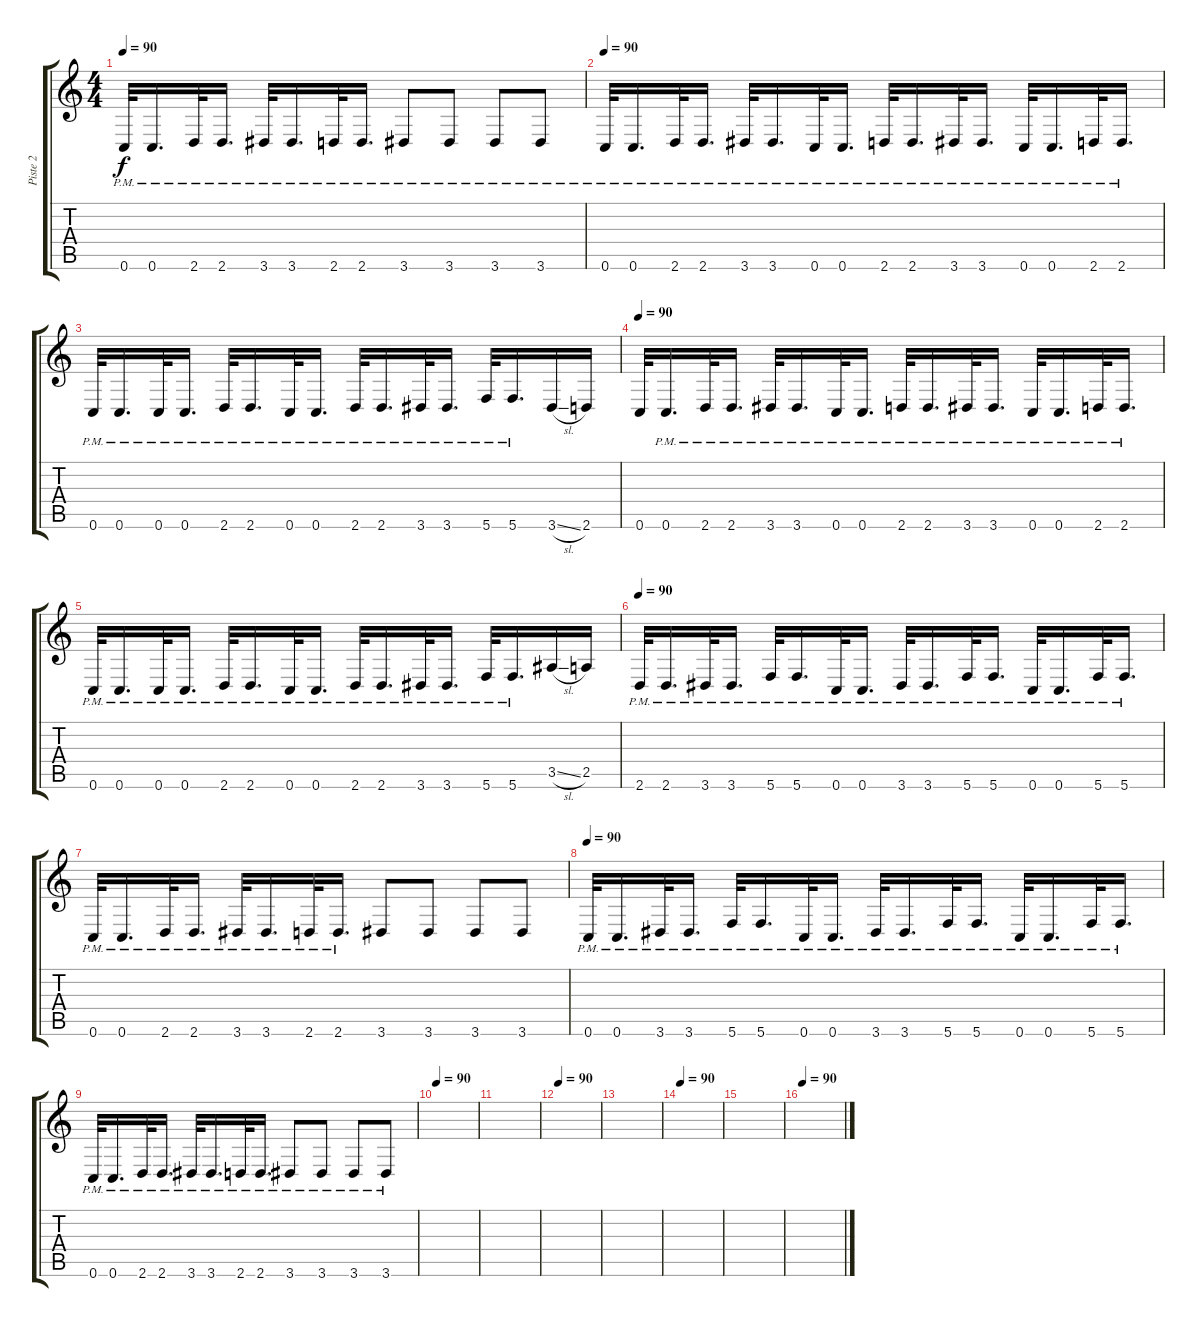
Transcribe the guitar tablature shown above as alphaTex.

\track ("Piste 2" "Piste 2") {instrument distortionguitar}
\staff {score tabs}
\tuning (D4 A3 F3 C3 G2 C2) {hide}
\ts (4 4)
\tempo 90
\clef g2
\ks c
0.6{pm}.32{dy f} 0.6{pm}.16{d} 2.6{pm}.32 2.6{pm}.16{d} 3.6{pm}.32 3.6{pm}.16{d} 2.6{pm}.32 2.6{pm}.16{d} 3.6{pm}.8 3.6{pm}.8 3.6{pm}.8 3.6{pm}.8 |
\tempo 90
0.6{pm}.32{volume 16} 0.6{pm}.16{d} 2.6{pm}.32 2.6{pm}.16{d} 3.6{pm}.32 3.6{pm}.16{d} 0.6{pm}.32 0.6{pm}.16{d} 2.6{pm}.32 2.6{pm}.16{d} 3.6{pm}.32 3.6{pm}.16{d} 0.6{pm}.32 0.6{pm}.16{d} 2.6{pm}.32 2.6{pm}.16{d} |
0.6{pm}.32 0.6{pm}.16{d} 0.6{pm}.32 0.6{pm}.16{d} 2.6{pm}.32 2.6{pm}.16{d} 0.6{pm}.32 0.6{pm}.16{d} 2.6{pm}.32 2.6{pm}.16{d} 3.6{pm}.32 3.6{pm}.16{d} 5.6{pm}.32 5.6{pm}.16{d} 3.6{sl}.16 2.6.16 |
\tempo 90
0.6.32 0.6{pm}.16{d} 2.6{pm}.32 2.6{pm}.16{d} 3.6{pm}.32 3.6{pm}.16{d} 0.6{pm}.32 0.6{pm}.16{d} 2.6{pm}.32 2.6{pm}.16{d} 3.6{pm}.32 3.6{pm}.16{d} 0.6{pm}.32 0.6{pm}.16{d} 2.6{pm}.32 2.6{pm}.16{d} |
0.6{pm}.32 0.6{pm}.16{d} 0.6{pm}.32 0.6{pm}.16{d} 2.6{pm}.32 2.6{pm}.16{d} 0.6{pm}.32 0.6{pm}.16{d} 2.6{pm}.32 2.6{pm}.16{d} 3.6{pm}.32 3.6{pm}.16{d} 5.6{pm}.32 5.6{pm}.16{d} 3.5{sl}.16 2.5.16 |
\tempo 90
2.6{pm}.32 2.6{pm}.16{d} 3.6{pm}.32 3.6{pm}.16{d} 5.6{pm}.32 5.6{pm}.16{d} 0.6{pm}.32 0.6{pm}.16{d} 3.6{pm}.32 3.6{pm}.16{d} 5.6{pm}.32 5.6{pm}.16{d} 0.6{pm}.32 0.6{pm}.16{d} 5.6{pm}.32 5.6{pm}.16{d} |
0.6{pm}.32 0.6{pm}.16{d} 2.6{pm}.32 2.6{pm}.16{d} 3.6{pm}.32 3.6{pm}.16{d} 2.6{pm}.32 2.6{pm}.16{d} 3.6.8 3.6.8 3.6.8 3.6.8 |
\tempo 90
0.6{pm}.32 0.6{pm}.16{d} 3.6{pm}.32 3.6{pm}.16{d} 5.6{pm}.32 5.6{pm}.16{d} 0.6{pm}.32 0.6{pm}.16{d} 3.6{pm}.32 3.6{pm}.16{d} 5.6{pm}.32 5.6{pm}.16{d} 0.6{pm}.32 0.6{pm}.16{d} 5.6{pm}.32 5.6{pm}.16{d} |
0.6{pm}.32 0.6{pm}.16{d} 2.6{pm}.32 2.6{pm}.16{d} 3.6{pm}.32 3.6{pm}.16{d} 2.6{pm}.32 2.6{pm}.16{d} 3.6{pm}.8 3.6{pm}.8 3.6{pm}.8 3.6{pm}.8 |
\tempo 90
|
|
\tempo 90
|
|
\tempo 90
|
|
\tempo 90
